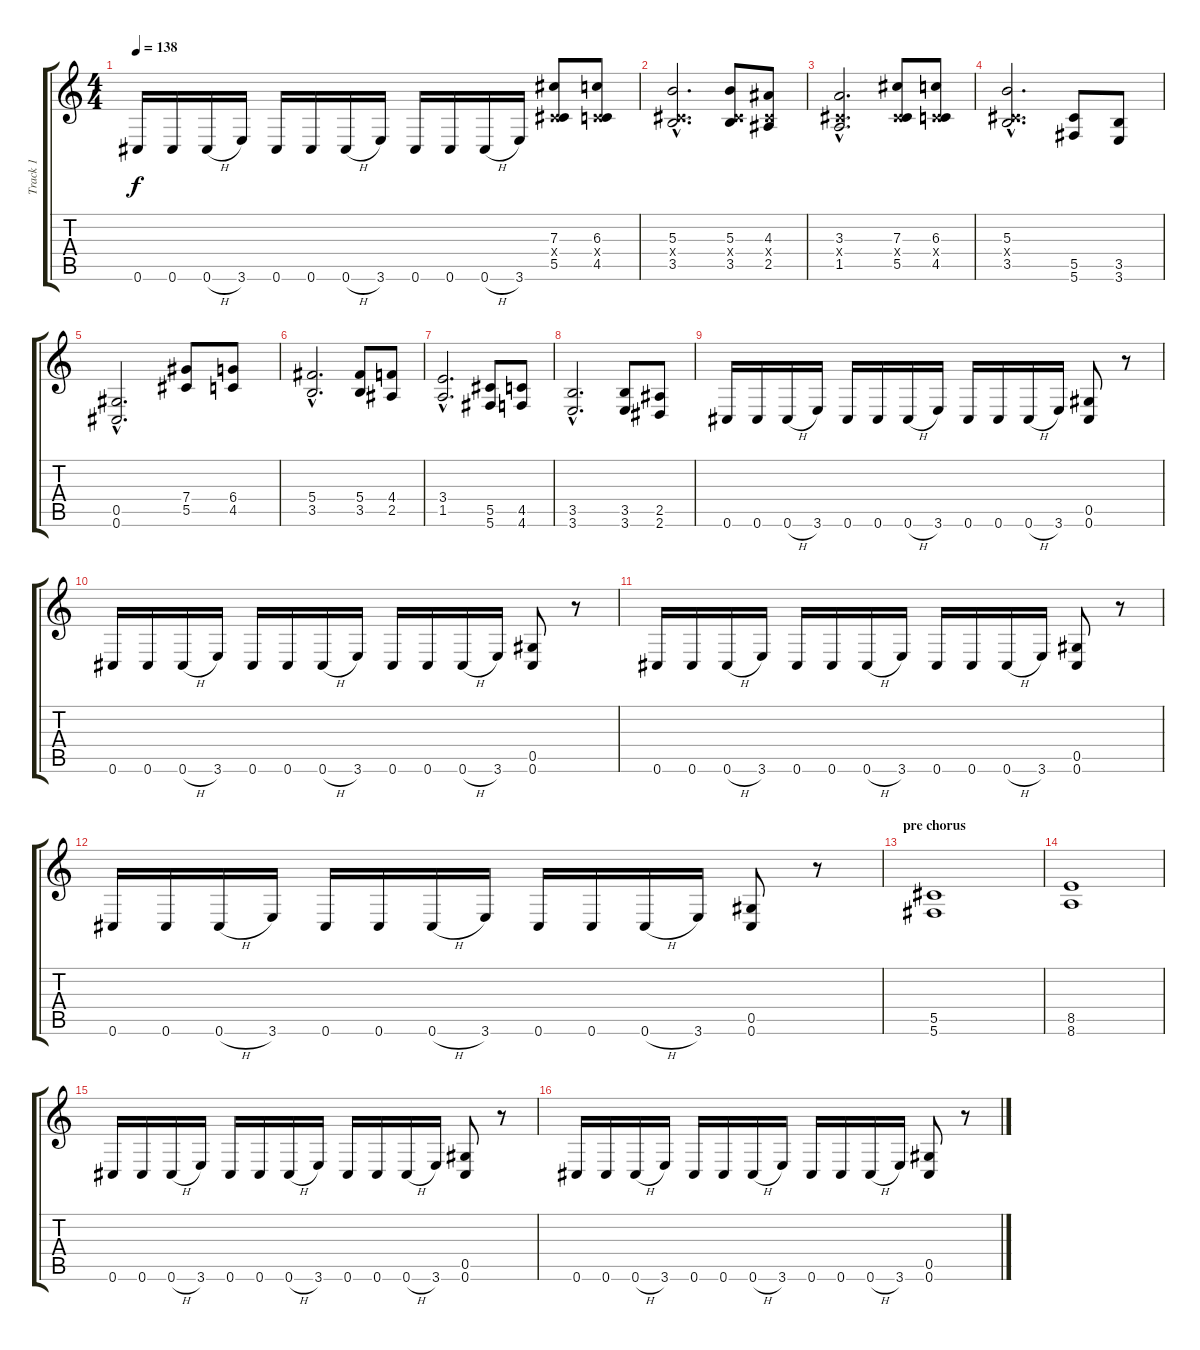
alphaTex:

\track ("Track 1" "Track 1") {instrument distortionguitar}
\staff {score tabs}
\tuning (Eb4 Bb3 Gb3 Db3 Ab2 Db2) {hide}
\ts (4 4)
\tempo 138
\clef g2
\ks c
0.6.16{dy f} 0.6.16 0.6{h}.16 3.6.16 0.6.16 0.6.16 0.6{h}.16 3.6.16 0.6.16 0.6.16 0.6{h}.16 3.6.16 (7.3 0.4{x} 5.5).8 (6.3 0.4{x} 4.5).8 |
(5.3{hac} 0.4{hac x} 3.5{hac}).2{d} (5.3 0.4{x} 3.5).8 (4.3 0.4{x} 2.5).8 |
(3.3{hac} 0.4{hac x} 1.5{hac}).2{d} (7.3 0.4{x} 5.5).8 (6.3 0.4{x} 4.5).8 |
(5.3{hac} 0.4{hac x} 3.5{hac}).2{d} (5.5 5.6).8 (3.5 3.6).8 |
(0.5{hac} 0.6{hac}).2{d} (7.4 5.5).8 (6.4 4.5).8 |
(5.4{hac} 3.5{hac}).2{d} (5.4 3.5).8 (4.4 2.5).8 |
(3.4{hac} 1.5{hac}).2{d} (5.5 5.6).8 (4.5 4.6).8 |
(3.5{hac} 3.6{hac}).2{d} (3.5 3.6).8 (2.5 2.6).8 |
0.6.16 0.6.16 0.6{h}.16 3.6.16 0.6.16 0.6.16 0.6{h}.16 3.6.16 0.6.16 0.6.16 0.6{h}.16 3.6.16 (0.5 0.6).8 r.8 |
0.6.16 0.6.16 0.6{h}.16 3.6.16 0.6.16 0.6.16 0.6{h}.16 3.6.16 0.6.16 0.6.16 0.6{h}.16 3.6.16 (0.5 0.6).8 r.8 |
0.6.16 0.6.16 0.6{h}.16 3.6.16 0.6.16 0.6.16 0.6{h}.16 3.6.16 0.6.16 0.6.16 0.6{h}.16 3.6.16 (0.5 0.6).8 r.8 |
0.6.16 0.6.16 0.6{h}.16 3.6.16 0.6.16 0.6.16 0.6{h}.16 3.6.16 0.6.16 0.6.16 0.6{h}.16 3.6.16 (0.5 0.6).8 r.8 |
\section ("" "pre chorus")
(5.5 5.6).1 |
(8.5 8.6).1 |
0.6.16 0.6.16 0.6{h}.16 3.6.16 0.6.16 0.6.16 0.6{h}.16 3.6.16 0.6.16 0.6.16 0.6{h}.16 3.6.16 (0.5 0.6).8 r.8 |
0.6.16 0.6.16 0.6{h}.16 3.6.16 0.6.16 0.6.16 0.6{h}.16 3.6.16 0.6.16 0.6.16 0.6{h}.16 3.6.16 (0.5 0.6).8 r.8
